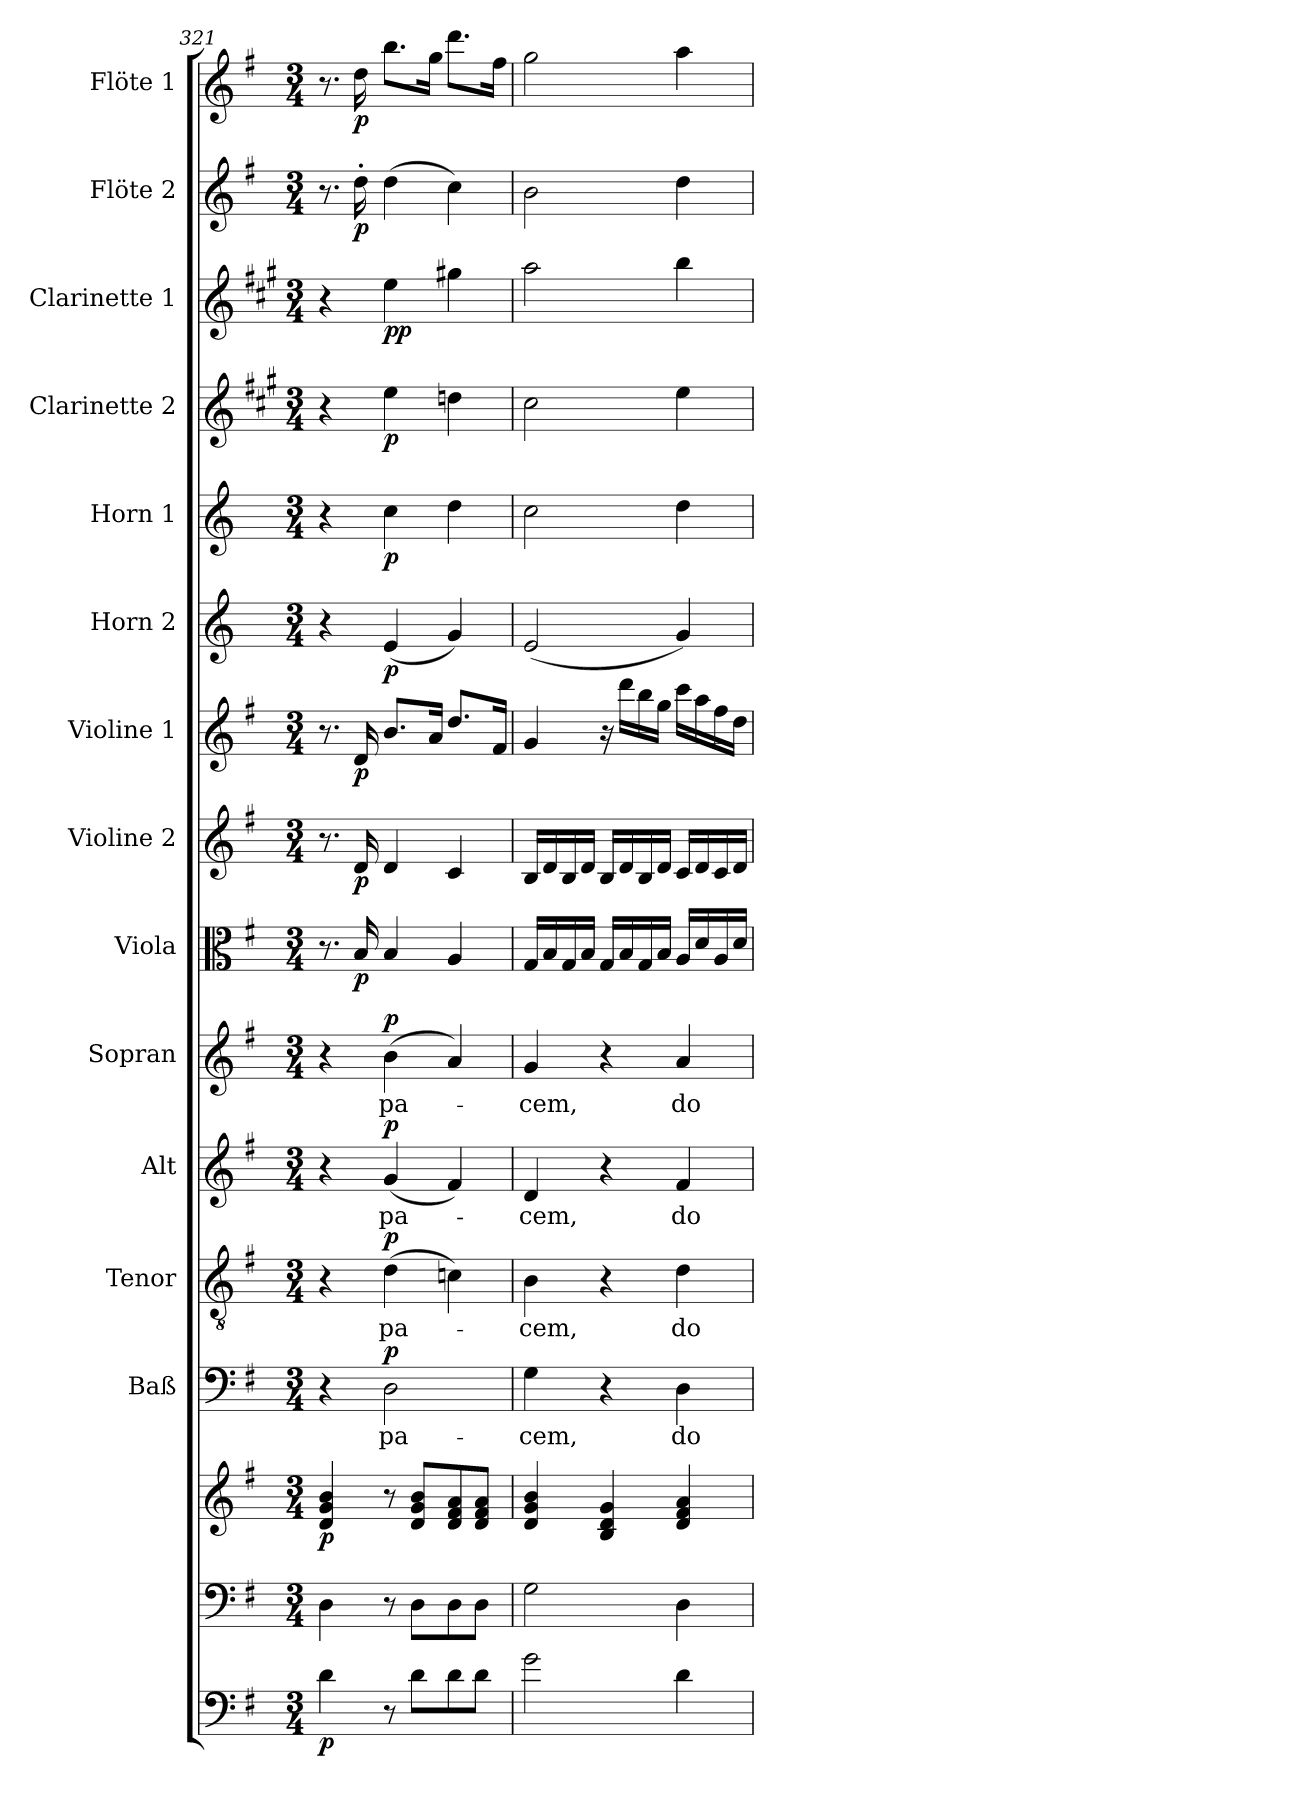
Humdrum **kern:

**kern	**dynam	**kern	**kern	**dynam	**kern	**text	**dynam	**kern	**text	**dynam	**kern	**text	**dynam	**kern	**text	**dynam	**kern	**dynam	**kern	**dynam	**kern	**dynam	**kern	**dynam	**kern	**dynam	**kern	**dynam	**kern	**dynam	**kern	**dynam	**kern	**dynam
*part15	*part15	*part14	*part14	*part14	*part13	*part13	*part13	*part12	*part12	*part12	*part11	*part11	*part11	*part10	*part10	*part10	*part9	*part9	*part8	*part8	*part7	*part7	*part6	*part6	*part5	*part5	*part4	*part4	*part3	*part3	*part2	*part2	*part1	*part1
*staff16	*staff16	*staff15	*staff14	*staff14/15	*staff13	*staff13	*staff13	*staff12	*staff12	*staff12	*staff11	*staff11	*staff11	*staff10	*staff10	*staff10	*staff9	*staff9	*staff8	*staff8	*staff7	*staff7	*staff6	*staff6	*staff5	*staff5	*staff4	*staff4	*staff3	*staff3	*staff2	*staff2	*staff1	*staff1
*	*	*	*	*	*I"Baß	*	*	*I"Tenor	*	*	*I"Alt	*	*	*I"Sopran	*	*	*I"Viola	*	*I"Violine 2	*	*I"Violine 1	*	*I"Horn 2	*	*I"Horn 1	*	*I"Clarinette 2	*	*I"Clarinette 1	*	*I"Flöte 2	*	*I"Flöte 1	*
*	*	*	*	*	*I'Baß	*	*	*I'Ten	*	*	*I'Alt	*	*	*I'Sop	*	*	*I'Vla.	*	*I'Vln. 2	*	*I'Vln. 1	*	*I'Hrn. 2	*	*I'Hrn. 1	*	*I'Cl. 2	*	*I'Cl. 1	*	*I'Fl. 2	*	*I'Fl. 1	*
!!LO:PB:g=z
*clefF4	*	*clefF4	*clefG2	*	*clefF4	*	*	*clefGv2	*	*	*clefG2	*	*	*clefG2	*	*	*clefC3	*	*clefG2	*	*clefG2	*	*clefG2	*	*clefG2	*	*clefG2	*	*clefG2	*	*clefG2	*	*clefG2	*
*ITrd7c12	*	*	*	*	*	*	*	*	*	*	*	*	*	*	*	*	*	*	*	*	*	*	*ITrd3c5	*	*ITrd3c5	*	*ITrd1c2	*	*ITrd1c2	*	*	*	*	*
*k[f#]	*	*k[f#]	*k[f#]	*	*k[f#]	*	*	*k[f#]	*	*	*k[f#]	*	*	*k[f#]	*	*	*k[f#]	*	*k[f#]	*	*k[f#]	*	*k[f#]	*	*k[f#]	*	*k[f#]	*	*k[f#]	*	*k[f#]	*	*k[f#]	*
*G:	*	*G:	*G:	*	*G:	*	*	*G:	*	*	*G:	*	*	*G:	*	*	*G:	*	*G:	*	*G:	*	*G:	*	*G:	*	*G:	*	*G:	*	*G:	*	*G:	*
*M3/4	*	*M3/4	*M3/4	*	*M3/4	*	*	*M3/4	*	*	*M3/4	*	*	*M3/4	*	*	*M3/4	*	*M3/4	*	*M3/4	*	*M3/4	*	*M3/4	*	*M3/4	*	*M3/4	*	*M3/4	*	*M3/4	*
=321	=321	=321	=321	=321	=321	=321	=321	=321	=321	=321	=321	=321	=321	=321	=321	=321	=321	=321	=321	=321	=321	=321	=321	=321	=321	=321	=321	=321	=321	=321	=321	=321	=321	=321
!	!LO:DY:b	!	!	!LO:DY:b	!	!	!	!	!	!	!	!	!	!	!	!	!	!	!	!	!	!	!	!	!	!	!	!	!	!	!	!	!	!
4D\	p	4D\	4d/ 4g/ 4b/	p	4r	.	.	4r	.	.	4r	.	.	4r	.	.	8.r	.	8.r	.	8.r	.	4r	.	4r	.	4r	.	4r	.	8.r	.	8.r	.
!	!	!	!	!	!	!	!	!	!	!	!	!	!	!	!	!	!	!LO:DY:b	!	!LO:DY:b	!	!LO:DY:b	!	!	!	!	!	!	!	!	!	!LO:DY:b	!	!LO:DY:b
.	.	.	.	.	.	.	.	.	.	.	.	.	.	.	.	.	16B/	p	16d/	p	16d/	p	.	.	.	.	.	.	.	.	16dd'>\	p	16dd\	p
!	!	!	!	!	!	!LO:LY:b	!LO:DY:a	!	!LO:LY:b	!LO:DY:a	!	!LO:LY:b	!LO:DY:a	!	!LO:LY:b	!LO:DY:a	!	!	!	!	!	!	!	!LO:DY:b	!	!LO:DY:b	!	!LO:DY:b	!	!LO:DY:b	!	!	!	!
8r	.	8r	8r	.	2D\	pa-	p	(>4d\	pa-	p	(<4g/	pa-	p	(>4b\	pa-	p	4B/	.	4d/	.	8.b/L	.	(<4B/	p	4g\	p	4dd\	p	4dd\	pp	(>4dd\	.	8.bb\L	.
8D\L	.	8D\L	8d/ 8g/ 8b/L	.	.	.	.	.	.	.	.	.	.	.	.	.	.	.	.	.	.	.	.	.	.	.	.	.	.	.	.	.	.	.
.	.	.	.	.	.	.	.	.	.	.	.	.	.	.	.	.	.	.	.	.	16a/Jk	.	.	.	.	.	.	.	.	.	.	.	16gg\Jk	.
8D\	.	8D\	8d/ 8f#/ 8a/	.	.	.	.	4cn\)	.	.	4f#/)	.	.	4a/)	.	.	4A/	.	4c/	.	8.dd/L	.	4d/)	.	4a\	.	4ccn\	.	4ff#X\	.	4cc\)	.	8.ddd\L	.
8D\J	.	8D\J	8d/ 8f#/ 8a/J	.	.	.	.	.	.	.	.	.	.	.	.	.	.	.	.	.	.	.	.	.	.	.	.	.	.	.	.	.	.	.
.	.	.	.	.	.	.	.	.	.	.	.	.	.	.	.	.	.	.	.	.	16f#/Jk	.	.	.	.	.	.	.	.	.	.	.	16ff#\Jk	.
=322	=322	=322	=322	=322	=322	=322	=322	=322	=322	=322	=322	=322	=322	=322	=322	=322	=322	=322	=322	=322	=322	=322	=322	=322	=322	=322	=322	=322	=322	=322	=322	=322	=322	=322
!	!	!	!	!	!	!LO:LY:b	!	!	!LO:LY:b	!	!	!LO:LY:b	!	!	!LO:LY:b	!	!	!	!	!	!	!	!	!	!	!	!	!	!	!	!	!	!	!
2G\	.	2G\	4d/ 4g/ 4b/	.	4G\	-cem,	.	4B\	-cem,	.	4d/	-cem,	.	4g/	-cem,	.	16G/LL	.	16B/LL	.	4g/	.	(<2B/	.	2g\	.	2b\	.	2gg\	.	(>2b\	.	2gg\	.
.	.	.	.	.	.	.	.	.	.	.	.	.	.	.	.	.	16B/	.	16d/	.	.	.	.	.	.	.	.	.	.	.	.	.	.	.
.	.	.	.	.	.	.	.	.	.	.	.	.	.	.	.	.	16G/	.	16B/	.	.	.	.	.	.	.	.	.	.	.	.	.	.	.
.	.	.	.	.	.	.	.	.	.	.	.	.	.	.	.	.	16B/JJ	.	16d/JJ	.	.	.	.	.	.	.	.	.	.	.	.	.	.	.
.	.	.	4B/ 4d/ 4g/	.	4r	.	.	4r	.	.	4r	.	.	4r	.	.	16G/LL	.	16B/LL	.	16r	.	.	.	.	.	.	.	.	.	.	.	.	.
.	.	.	.	.	.	.	.	.	.	.	.	.	.	.	.	.	16B/	.	16d/	.	16ddd\LL	.	.	.	.	.	.	.	.	.	.	.	.	.
.	.	.	.	.	.	.	.	.	.	.	.	.	.	.	.	.	16G/	.	16B/	.	16bb\	.	.	.	.	.	.	.	.	.	.	.	.	.
.	.	.	.	.	.	.	.	.	.	.	.	.	.	.	.	.	16B/JJ	.	16d/JJ	.	16gg\JJ	.	.	.	.	.	.	.	.	.	.	.	.	.
!	!	!	!	!	!	!LO:LY:b	!	!	!LO:LY:b	!	!	!LO:LY:b	!	!	!LO:LY:b	!	!	!	!	!	!	!	!	!	!	!	!	!	!	!	!	!	!	!
4D\	.	4D\	4d/ 4f#/ 4a/	.	4D\	do-	.	4d\	do-	.	4f#/	do-	.	4a/	do-	.	16A/LL	.	16c/LL	.	16ccc\LL	.	4d/)	.	4a\	.	4dd\	.	4aa\	.	4dd\	.	4aa\	.
.	.	.	.	.	.	.	.	.	.	.	.	.	.	.	.	.	16d/	.	16d/	.	16aa\	.	.	.	.	.	.	.	.	.	.	.	.	.
.	.	.	.	.	.	.	.	.	.	.	.	.	.	.	.	.	16A/	.	16c/	.	16ff#\	.	.	.	.	.	.	.	.	.	.	.	.	.
.	.	.	.	.	.	.	.	.	.	.	.	.	.	.	.	.	16d/JJ	.	16d/JJ	.	16dd\JJ	.	.	.	.	.	.	.	.	.	.	.	.	.
=	=	=	=	=	=	=	=	=	=	=	=	=	=	=	=	=	=	=	=	=	=	=	=	=	=	=	=	=	=	=	=	=	=	=
*-	*-	*-	*-	*-	*-	*-	*-	*-	*-	*-	*-	*-	*-	*-	*-	*-	*-	*-	*-	*-	*-	*-	*-	*-	*-	*-	*-	*-	*-	*-	*-	*-	*-	*-
